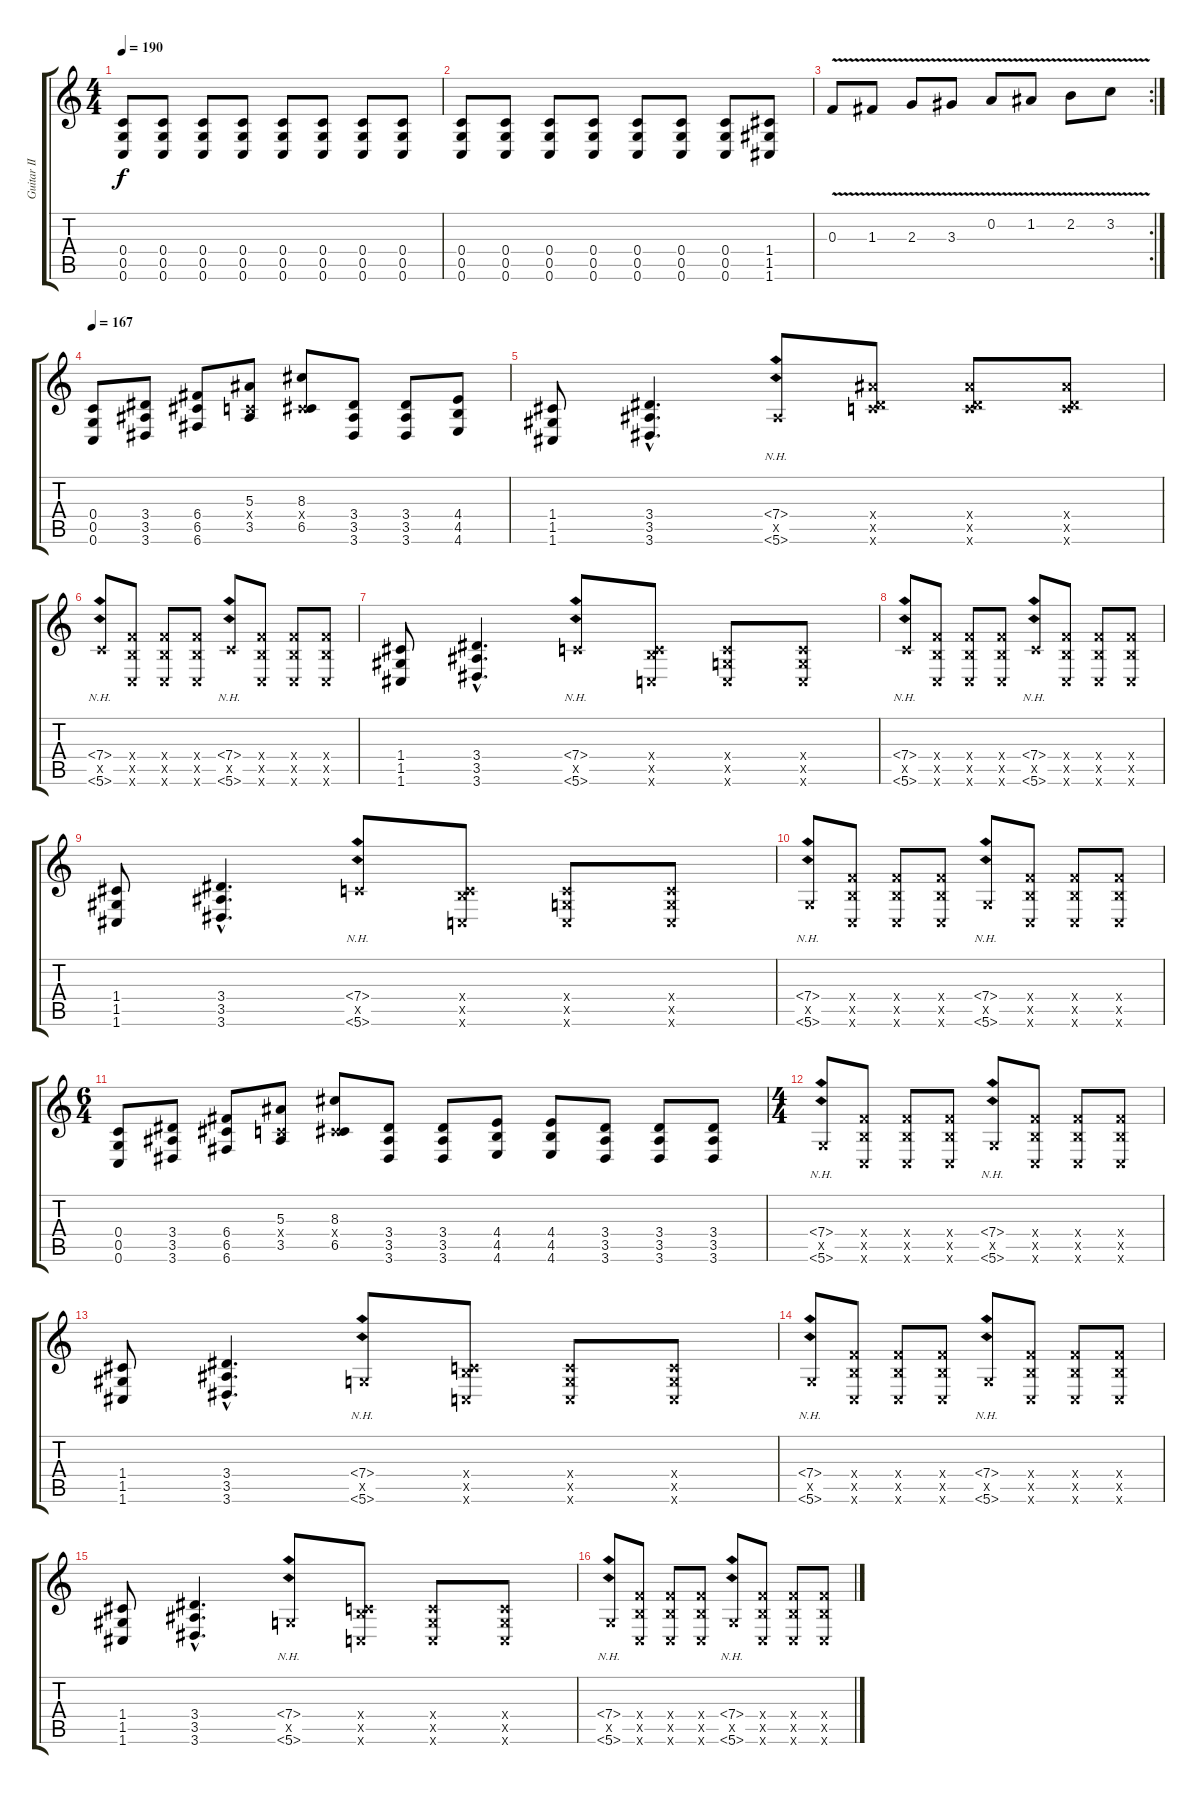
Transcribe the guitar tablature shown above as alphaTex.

\track ("Guitar II" "Guitar II") {instrument distortionguitar}
\staff {score tabs}
\tuning (D4 A3 F3 C3 G2 C2) {hide}
\ts (4 4)
\tempo 190
\clef g2
\ks c
(0.4 0.5 0.6).8{dy f} (0.4 0.5 0.6).8 (0.4 0.5 0.6).8 (0.4 0.5 0.6).8 (0.4 0.5 0.6).8 (0.4 0.5 0.6).8 (0.4 0.5 0.6).8 (0.4 0.5 0.6).8 |
(0.4 0.5 0.6).8 (0.4 0.5 0.6).8 (0.4 0.5 0.6).8 (0.4 0.5 0.6).8 (0.4 0.5 0.6).8 (0.4 0.5 0.6).8 (0.4 0.5 0.6).8 (1.4 1.5 1.6).8 |
\rc 2
0.3{v}.8 1.3{v}.8 2.3{v}.8 3.3{v}.8 0.2{v}.8 1.2{v}.8 2.2{v}.8 3.2{v}.8 |
\tempo 167
(0.4 0.5 0.6).8 (3.4 3.5 3.6).8 (6.4 6.5 6.6).8 (5.3 0.4{x} 3.5).8 (8.3 0.4{x} 6.5).8 (3.4 3.5 3.6).8 (3.4 3.5 3.6).8 (4.4 4.5 4.6).8 |
(1.4 1.5 1.6).8 (3.4{hac} 3.5{hac} 3.6{hac}).4{d} (7.4{nh} 3.5{x} 5.6{nh}).8 (10.4{x} 8.5{x} 12.6{x}).8 (10.4{x} 8.5{x} 12.6{x}).8 (10.4{x} 8.5{x} 12.6{x}).8 |
(7.4{nh} 5.5{x} 5.6{nh}).8 (5.4{x} 4.5{x} 0.6{x}).8 (5.4{x} 4.5{x} 0.6{x}).8 (5.4{x} 4.5{x} 0.6{x}).8 (7.4{nh} 5.5{x} 5.6{nh}).8 (5.4{x} 4.5{x} 0.6{x}).8 (5.4{x} 4.5{x} 0.6{x}).8 (5.4{x} 4.5{x} 0.6{x}).8 |
(1.4 1.5 1.6).8 (3.4{hac} 3.5{hac} 3.6{hac}).4{d} (7.4{nh} 5.5{x} 5.6{nh}).8 (0.4{x} 4.5{x} 0.6{x}).8 (0.4{x} 0.5{x} 0.6{x}).8 (0.4{x} 0.5{x} 0.6{x}).8 |
(7.4{nh} 5.5{x} 5.6{nh}).8 (5.4{x} 4.5{x} 0.6{x}).8 (5.4{x} 4.5{x} 0.6{x}).8 (5.4{x} 4.5{x} 0.6{x}).8 (7.4{nh} 5.5{x} 5.6{nh}).8 (5.4{x} 4.5{x} 0.6{x}).8 (5.4{x} 4.5{x} 0.6{x}).8 (5.4{x} 4.5{x} 0.6{x}).8 |
(1.4 1.5 1.6).8 (3.4{hac} 3.5{hac} 3.6{hac}).4{d} (7.4{nh} 5.5{x} 5.6{nh}).8 (0.4{x} 4.5{x} 0.6{x}).8 (0.4{x} 0.5{x} 0.6{x}).8 (0.4{x} 0.5{x} 0.6{x}).8 |
(7.4{nh} 0.5{x} 5.6{nh}).8 (5.4{x} 4.5{x} 0.6{x}).8 (5.4{x} 4.5{x} 0.6{x}).8 (5.4{x} 4.5{x} 0.6{x}).8 (7.4{nh} 0.5{x} 5.6{nh}).8 (5.4{x} 4.5{x} 0.6{x}).8 (5.4{x} 4.5{x} 0.6{x}).8 (5.4{x} 4.5{x} 0.6{x}).8 |
\ts (6 4)
(0.4 0.5 0.6).8 (3.4 3.5 3.6).8 (6.4 6.5 6.6).8 (5.3 0.4{x} 3.5).8 (8.3 0.4{x} 6.5).8 (3.4 3.5 3.6).8 (3.4 3.5 3.6).8 (4.4 4.5 4.6).8 (4.4 4.5 4.6).8 (3.4 3.5 3.6).8 (3.4 3.5 3.6).8 (3.4 3.5 3.6).8 |
\ts (4 4)
(7.4{nh} 0.5{x} 5.6{nh}).8 (5.4{x} 4.5{x} 0.6{x}).8 (5.4{x} 4.5{x} 0.6{x}).8 (5.4{x} 4.5{x} 0.6{x}).8 (7.4{nh} 0.5{x} 5.6{nh}).8 (5.4{x} 4.5{x} 0.6{x}).8 (5.4{x} 4.5{x} 0.6{x}).8 (5.4{x} 4.5{x} 0.6{x}).8 |
(1.4 1.5 1.6).8 (3.4{hac} 3.5{hac} 3.6{hac}).4{d} (7.4{nh} 0.5{x} 5.6{nh}).8 (0.4{x} 4.5{x} 0.6{x}).8 (0.4{x} 0.5{x} 0.6{x}).8 (0.4{x} 0.5{x} 0.6{x}).8 |
(7.4{nh} 0.5{x} 5.6{nh}).8 (5.4{x} 4.5{x} 0.6{x}).8 (5.4{x} 4.5{x} 0.6{x}).8 (5.4{x} 4.5{x} 0.6{x}).8 (7.4{nh} 0.5{x} 5.6{nh}).8 (5.4{x} 4.5{x} 0.6{x}).8 (5.4{x} 4.5{x} 0.6{x}).8 (5.4{x} 4.5{x} 0.6{x}).8 |
(1.4 1.5 1.6).8 (3.4{hac} 3.5{hac} 3.6{hac}).4{d} (7.4{nh} 0.5{x} 5.6{nh}).8 (0.4{x} 4.5{x} 0.6{x}).8 (0.4{x} 0.5{x} 0.6{x}).8 (0.4{x} 0.5{x} 0.6{x}).8 |
(7.4{nh} 0.5{x} 5.6{nh}).8 (5.4{x} 4.5{x} 0.6{x}).8 (5.4{x} 4.5{x} 0.6{x}).8 (5.4{x} 4.5{x} 0.6{x}).8 (7.4{nh} 0.5{x} 5.6{nh}).8 (5.4{x} 4.5{x} 0.6{x}).8 (5.4{x} 4.5{x} 0.6{x}).8 (5.4{x} 4.5{x} 0.6{x}).8
